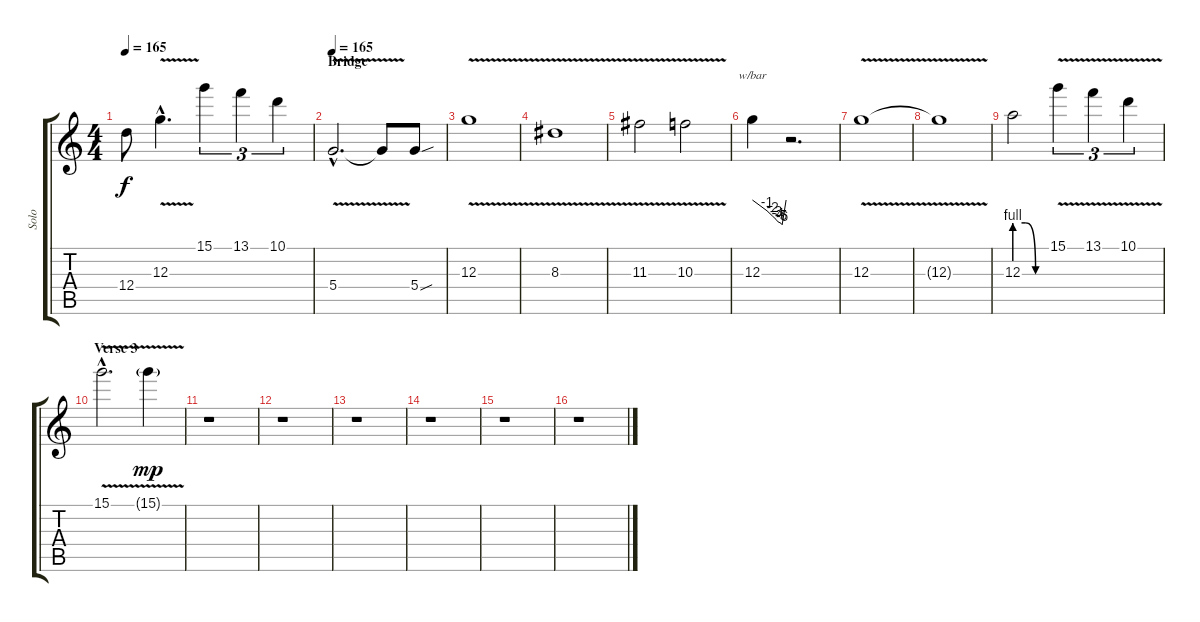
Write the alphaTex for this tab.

\track ("Solo" "Solo") {instrument overdrivenguitar}
\staff {score tabs}
\tuning (E4 B3 G3 D3 A2 E2) {hide}
\ts (4 4)
\tempo 165
\clef g2
\ks c
12.4.8{dy f} 12.3{v hac}.4{d} 15.1.4{tu (3 2)} 13.1.4{tu (3 2)} 10.1.4{tu (3 2)} |
\section ("" "Bridge")
\tempo 165
5.4{v hac}.2{d} 5.4{t}.8 5.4{sou}.8 |
12.3{v}.1 |
8.3{v}.1 |
11.3{v}.2 10.3{v}.2 |
12.3.4{tbe (custom default 0 0 26 -4 36 -8 42 -12 45 -16 51 -20 53 -24 60 0)} r.2{d} |
12.3{v}.1 |
12.3{t}.1 |
12.3{be (custom 0 4 20 4 40 0 60 0)}.2 15.1{v}.4{tu (3 2)} 13.1{v}.4{tu (3 2)} 10.1{v}.4{tu (3 2)} |
\section ("" "Verse 3")
15.1{v hac}.2{d} 15.1{v g}.4{dy mp} |
r.1 |
r.1 |
r.1 |
r.1 |
r.1 |
r.1
